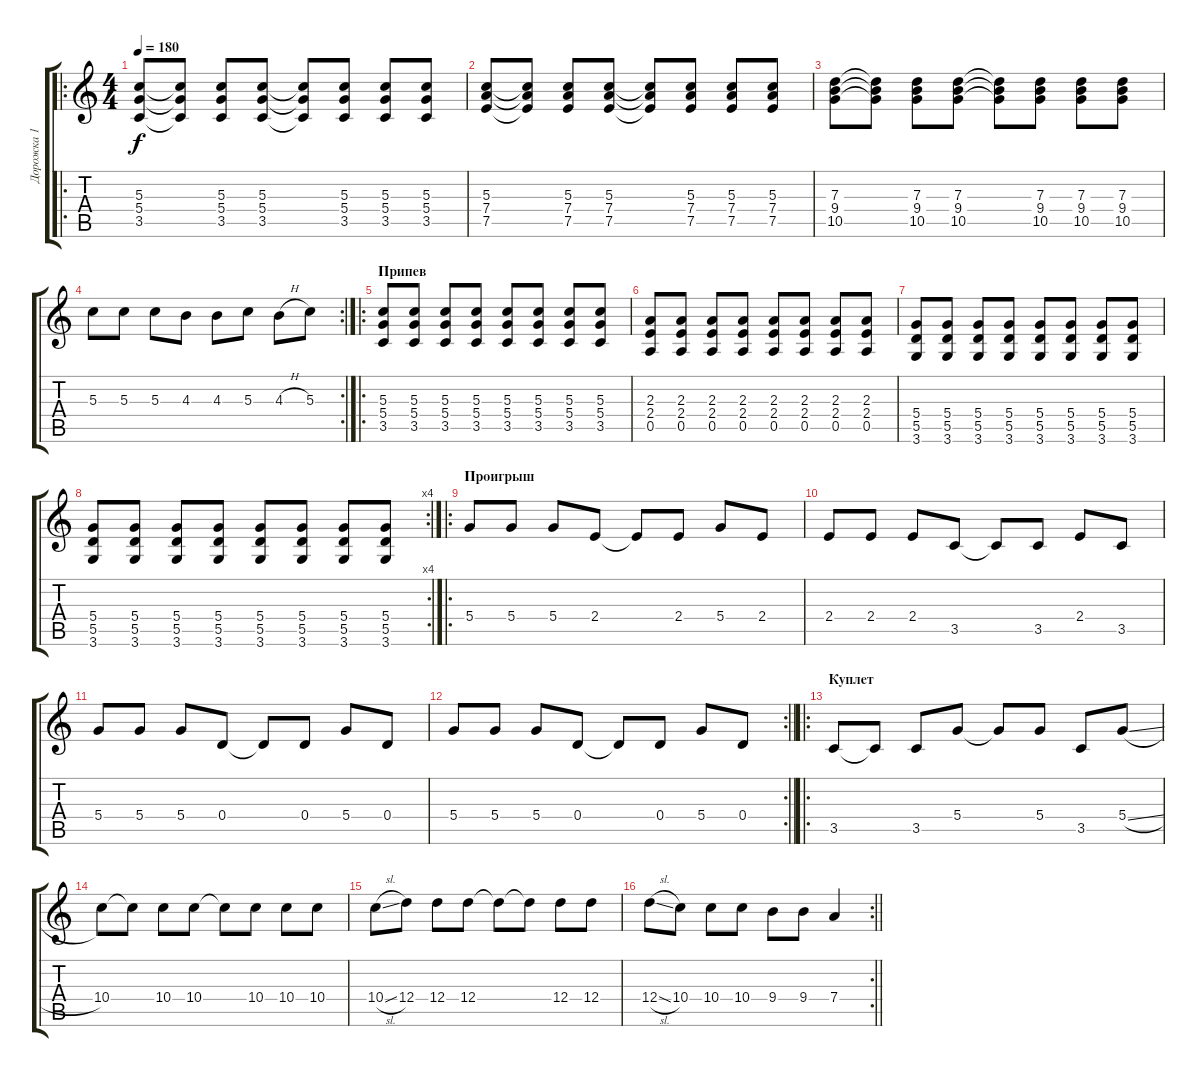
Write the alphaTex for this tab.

\track ("Дорожка 1" "Дорожка 1") {instrument overdrivenguitar}
\staff {score tabs}
\tuning (E4 B3 G3 D3 A2 E2) {hide}
\ro
\ts (4 4)
\tempo 180
\clef g2
\ks c
(5.3 5.4 3.5).8{dy f instrument electricguitarjazz} (5.3{t} 5.4{t} 3.5{t}).8 (5.3 5.4 3.5).8 (5.3 5.4 3.5).8 (5.3{t} 5.4{t} 3.5{t}).8 (5.3 5.4 3.5).8 (5.3 5.4 3.5).8 (5.3 5.4 3.5).8 |
(5.3 7.4 7.5).8 (5.3{t} 7.4{t} 7.5{t}).8 (5.3 7.4 7.5).8 (5.3 7.4 7.5).8 (5.3{t} 7.4{t} 7.5{t}).8 (5.3 7.4 7.5).8 (5.3 7.4 7.5).8 (5.3 7.4 7.5).8 |
(7.3 9.4 10.5).8 (7.3{t} 9.4{t} 10.5{t}).8 (7.3 9.4 10.5).8 (7.3 9.4 10.5).8 (7.3{t} 9.4{t} 10.5{t}).8 (7.3 9.4 10.5).8 (7.3 9.4 10.5).8 (7.3 9.4 10.5).8 |
\rc 2
5.3.8 5.3.8 5.3.8 4.3.8 4.3.8 5.3.8 4.3{h}.8 5.3.8 |
\ro
\section ("" "Припев")
(5.3 5.4 3.5).8 (5.3 5.4 3.5).8 (5.3 5.4 3.5).8 (5.3 5.4 3.5).8 (5.3 5.4 3.5).8 (5.3 5.4 3.5).8 (5.3 5.4 3.5).8 (5.3 5.4 3.5).8 |
(2.3 2.4 0.5).8 (2.3 2.4 0.5).8 (2.3 2.4 0.5).8 (2.3 2.4 0.5).8 (2.3 2.4 0.5).8 (2.3 2.4 0.5).8 (2.3 2.4 0.5).8 (2.3 2.4 0.5).8 |
(5.4 5.5 3.6).8 (5.4 5.5 3.6).8 (5.4 5.5 3.6).8 (5.4 5.5 3.6).8 (5.4 5.5 3.6).8 (5.4 5.5 3.6).8 (5.4 5.5 3.6).8 (5.4 5.5 3.6).8 |
\rc 4
(5.4 5.5 3.6).8 (5.4 5.5 3.6).8 (5.4 5.5 3.6).8 (5.4 5.5 3.6).8 (5.4 5.5 3.6).8 (5.4 5.5 3.6).8 (5.4 5.5 3.6).8 (5.4 5.5 3.6).8 |
\ro
\section ("" "Проигрыш")
5.4.8{instrument overdrivenguitar} 5.4.8 5.4.8 2.4.8 2.4{t}.8 2.4.8 5.4.8 2.4.8 |
2.4.8 2.4.8 2.4.8 3.5.8 3.5{t}.8 3.5.8 2.4.8 3.5.8 |
5.4.8 5.4.8 5.4.8 0.4.8 0.4{t}.8 0.4.8 5.4.8 0.4.8 |
\rc 2
\barLineRight lightlight
5.4.8 5.4.8 5.4.8 0.4.8 0.4{t}.8 0.4.8 5.4.8 0.4.8 |
\ro
\section ("" "Куплет")
3.5.8 3.5{t}.8 3.5.8 5.4.8 5.4{t}.8 5.4.8 3.5.8 5.4{sl}.8 |
10.4.8 10.4{t}.8 10.4.8 10.4.8 10.4{t}.8 10.4.8 10.4.8 10.4.8 |
10.4{sl}.8 12.4.8 12.4.8 12.4.8 12.4{t}.8 12.4{t}.8 12.4.8 12.4.8 |
\rc 2
\barLineRight lightlight
12.4{sl}.8 10.4.8 10.4.8 10.4.8 9.4.8 9.4.8 7.4.4
